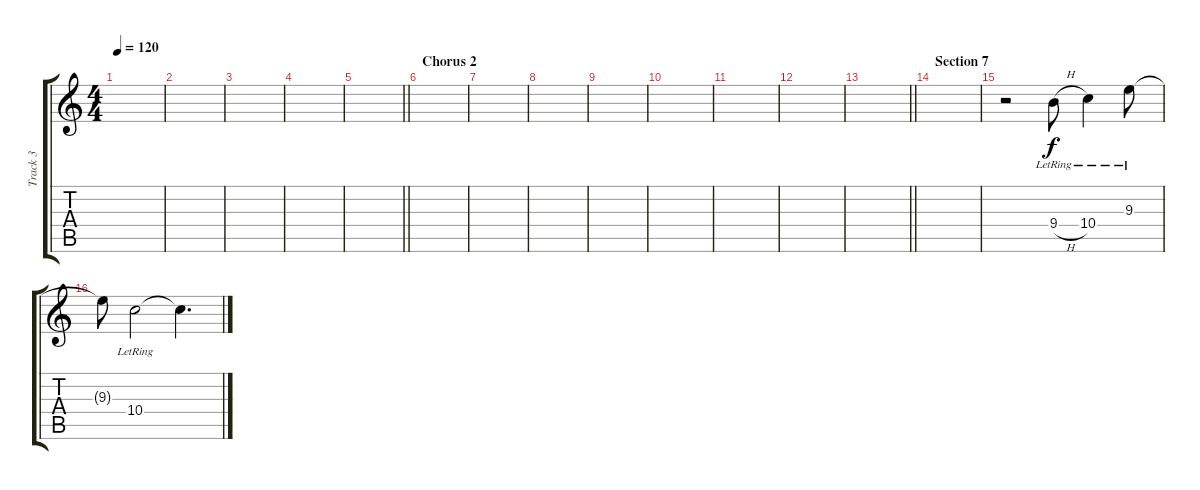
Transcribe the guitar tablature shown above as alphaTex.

\track ("Track 3" "Track 3") {instrument acousticguitarsteel}
\staff {score tabs}
\tuning (E4 B3 G3 D3 A2 D2) {hide}
\ts (4 4)
\tempo 120
\clef g2
\ks c
|
|
|
|
\barLineRight lightlight
|
\section ("" "Chorus 2")
|
|
|
|
|
|
|
\barLineRight lightlight
|
\section ("" "Section 7")
|
r.2 9.4{h lr}.8 10.4{lr}.4 9.3{lr}.8 |
9.3{t}.8 10.4{lr}.2 10.4{t}.4{d}
